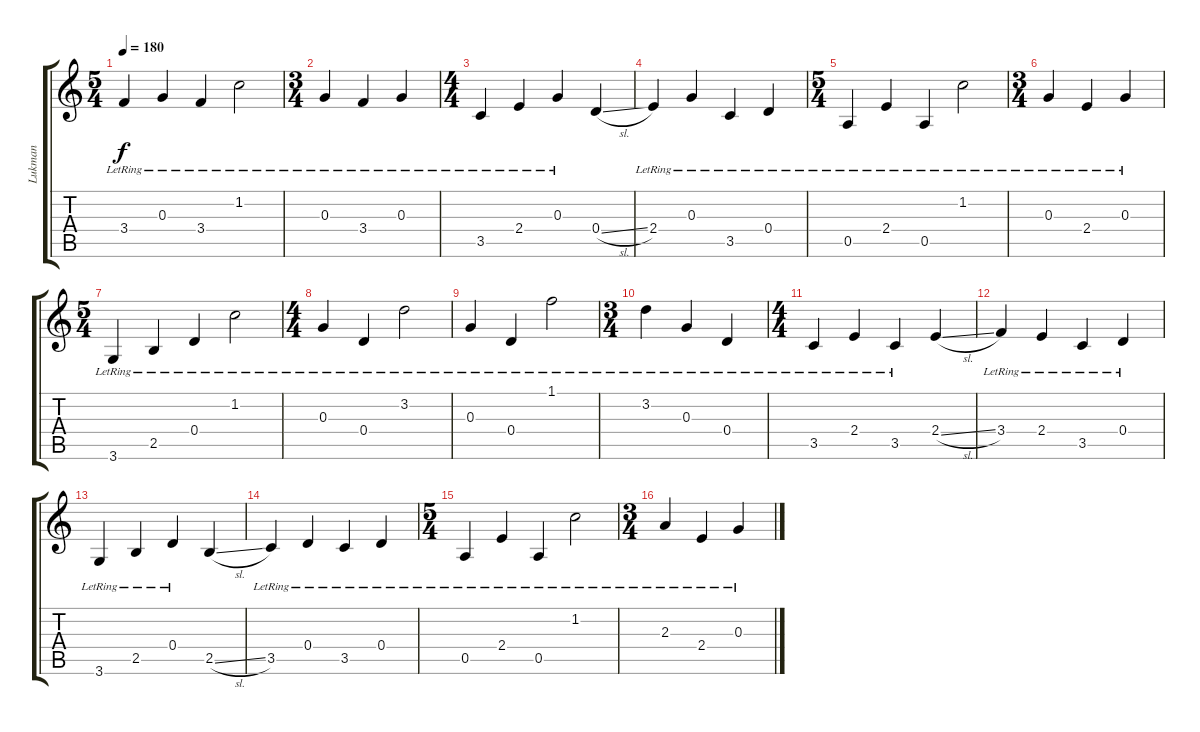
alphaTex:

\track ("Lukman" "Lukman") {instrument electricguitarjazz}
\staff {score tabs}
\tuning (E4 B3 G3 D3 A2 E2) {hide}
\ts (5 4)
\tempo 180
\clef g2
\ks c
3.4{lr}.4{dy f} 0.3{lr}.4 3.4{lr}.4 1.2{lr}.2 |
\ts (3 4)
0.3{lr}.4 3.4{lr}.4 0.3{lr}.4 |
\ts (4 4)
3.5{lr}.4 2.4{lr}.4 0.3{lr}.4 0.4{sl}.4 |
2.4{lr}.4 0.3{lr}.4 3.5{lr}.4 0.4{lr}.4 |
\ts (5 4)
0.5{lr}.4 2.4{lr}.4 0.5{lr}.4 1.2{lr}.2 |
\ts (3 4)
0.3{lr}.4 2.4{lr}.4 0.3{lr}.4 |
\ts (5 4)
3.6{lr}.4 2.5{lr}.4 0.4{lr}.4 1.2{lr}.2 |
\ts (4 4)
0.3{lr}.4 0.4{lr}.4 3.2{lr}.2 |
0.3{lr}.4 0.4{lr}.4 1.1{lr}.2 |
\ts (3 4)
3.2{lr}.4 0.3{lr}.4 0.4{lr}.4 |
\ts (4 4)
3.5{lr}.4 2.4{lr}.4 3.5{lr}.4 2.4{sl}.4 |
3.4{lr}.4 2.4{lr}.4 3.5{lr}.4 0.4{lr}.4 |
3.6{lr}.4 2.5{lr}.4 0.4{lr}.4 2.5{sl}.4 |
3.5{lr}.4 0.4{lr}.4 3.5{lr}.4 0.4{lr}.4 |
\ts (5 4)
0.5{lr}.4 2.4{lr}.4 0.5{lr}.4 1.2{lr}.2 |
\ts (3 4)
2.3{lr}.4 2.4{lr}.4 0.3{lr}.4
